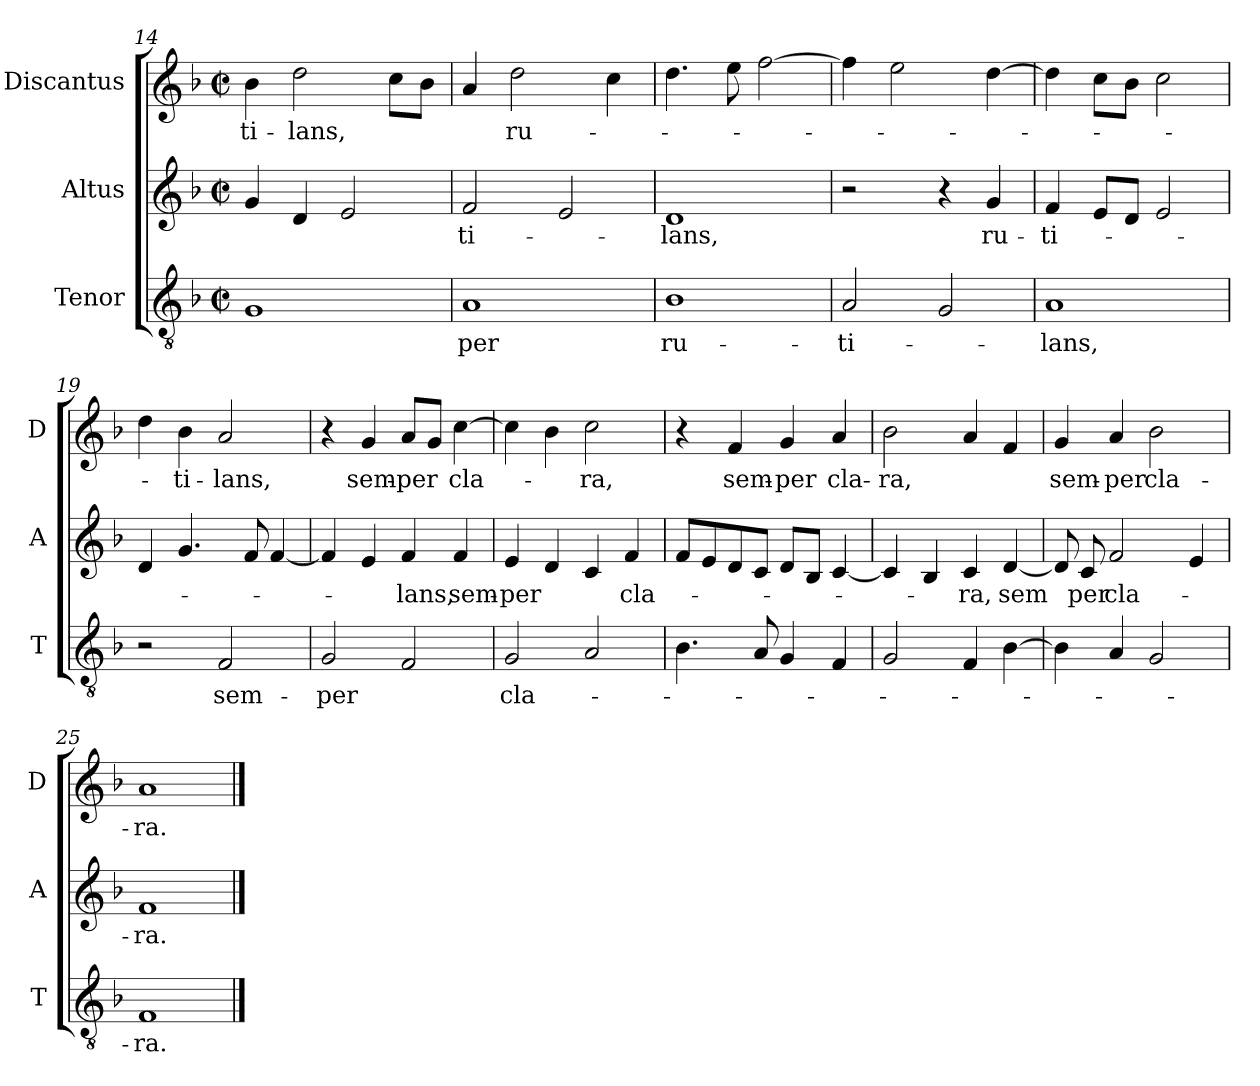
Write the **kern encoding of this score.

**kern	**text	**kern	**text	**kern	**text
*part3	*part3	*part2	*part2	*part1	*part1
*staff3	*staff3	*staff2	*staff2	*staff1	*staff1
*I"Tenor	*	*I"Altus	*	*I"Discantus	*
*I'T	*	*I'A	*	*I'D	*
*clefGv2	*	*clefG2	*	*clefG2	*
*k[b-]	*	*k[b-]	*	*k[b-]	*
*F:	*	*F:	*	*F:	*
*M2/2	*	*M2/2	*	*M2/2	*
*met(c|)	*	*met(c|)	*	*met(c|)	*
=14	=14	=14	=14	=14	=14
!	!	!	!	!	!LO:LY:b
1G	.	4g/	.	4b-\	-ti-
!	!	!	!	!	!LO:LY:b
.	.	4d/	.	2dd\	-lans,
.	.	2e/	.	.	.
.	.	.	.	8cc\L	.
.	.	.	.	8b-\J	.
=15	=15	=15	=15	=15	=15
!	!LO:LY:b	!	!LO:LY:b	!	!
1A	-per	2f/	-ti-	4a/	.
!	!	!	!	!	!LO:LY:b
.	.	.	.	2dd\	ru-
.	.	2e/	.	.	.
.	.	.	.	4cc\	.
!!LO:PB:g=z
=16	=16	=16	=16	=16	=16
!	!LO:LY:b	!	!LO:LY:b	!	!
1B-	ru-	1d	-lans,	4.dd\	.
.	.	.	.	8ee\	.
.	.	.	.	[2ff\	.
=17	=17	=17	=17	=17	=17
!	!LO:LY:b	!	!	!	!
2A/	-ti-	2r	.	4ff\]	.
.	.	.	.	2ee\	.
2G/	.	4r	.	.	.
!	!	!	!LO:LY:b	!	!
.	.	4g/	ru-	[4dd\	.
=18	=18	=18	=18	=18	=18
!	!LO:LY:b	!	!LO:LY:b	!	!
1A	-lans,	4f/	-ti-	4dd\]	.
.	.	8e/L	.	8cc\L	.
.	.	8d/J	.	8b-\J	.
.	.	2e/	.	2cc\	.
=19	=19	=19	=19	=19	=19
2r	.	4d/	.	4dd\	.
!	!	!	!	!	!LO:LY:b
.	.	4.g/	.	4b-\	-ti-
!	!LO:LY:b	!	!	!	!LO:LY:b
2F/	sem-	.	.	2a/	-lans,
.	.	8f/	.	.	.
.	.	[4f/	.	.	.
=20	=20	=20	=20	=20	=20
!	!LO:LY:b	!	!	!	!
2G/	-per	4f/]	.	4r	.
!	!	!	!	!	!LO:LY:b
.	.	4e/	.	4g/	sem-
!	!	!	!LO:LY:b	!	!LO:LY:b
2F/	.	4f/	-lans,	8a/L	-per
.	.	.	.	8g/J	.
!	!	!	!LO:LY:b	!	!LO:LY:b
.	.	4f/	sem-	[4cc\	cla-
!!LO:LB:g=z
=21	=21	=21	=21	=21	=21
!	!LO:LY:b	!	!LO:LY:b	!	!
2G/	cla-	4e/	-per	4cc\]	.
.	.	4d/	.	4b-\	.
!	!	!	!	!	!LO:LY:b
2A/	.	4c/	.	2cc\	-ra,
!	!	!	!LO:LY:b	!	!
.	.	4f/	cla-	.	.
=22	=22	=22	=22	=22	=22
4.B-\	.	8f/L	.	4r	.
.	.	8e/	.	.	.
!	!	!	!	!	!LO:LY:b
.	.	8d/	.	4f/	sem-
8A/	.	8c/J	.	.	.
!	!	!	!	!	!LO:LY:b
4G/	.	8d/L	.	4g/	-per
.	.	8B-/J	.	.	.
!	!	!	!	!	!LO:LY:b
4F/	.	[4c/	.	4a/	cla-
=23	=23	=23	=23	=23	=23
!	!	!	!	!	!LO:LY:b
2G/	.	4c/]	.	2b-\	-ra,
.	.	4B-/	.	.	.
!	!	!	!LO:LY:b	!	!
4F/	.	4c/	-ra,	4a/	.
!	!	!	!LO:LY:b	!	!
[4B-\	.	[4d/	sem	4f/	.
=24	=24	=24	=24	=24	=24
!	!	!	!	!	!LO:LY:b
4B-\]	.	8d/]	.	4g/	sem-
!	!	!	!LO:LY:b	!	!
.	.	8c/	per	.	.
!	!	!	!LO:LY:b	!	!LO:LY:b
4A/	.	2f/	cla-	4a/	-per
!	!	!	!	!	!LO:LY:b
2G/	.	.	.	2b-\	cla-
.	.	4e/	.	.	.
=25	=25	=25	=25	=25	=25
!	!LO:LY:b	!	!LO:LY:b	!	!LO:LY:b
1F	-ra.	1f	-ra.	1a	-ra.
==	==	==	==	==	==
*-	*-	*-	*-	*-	*-
